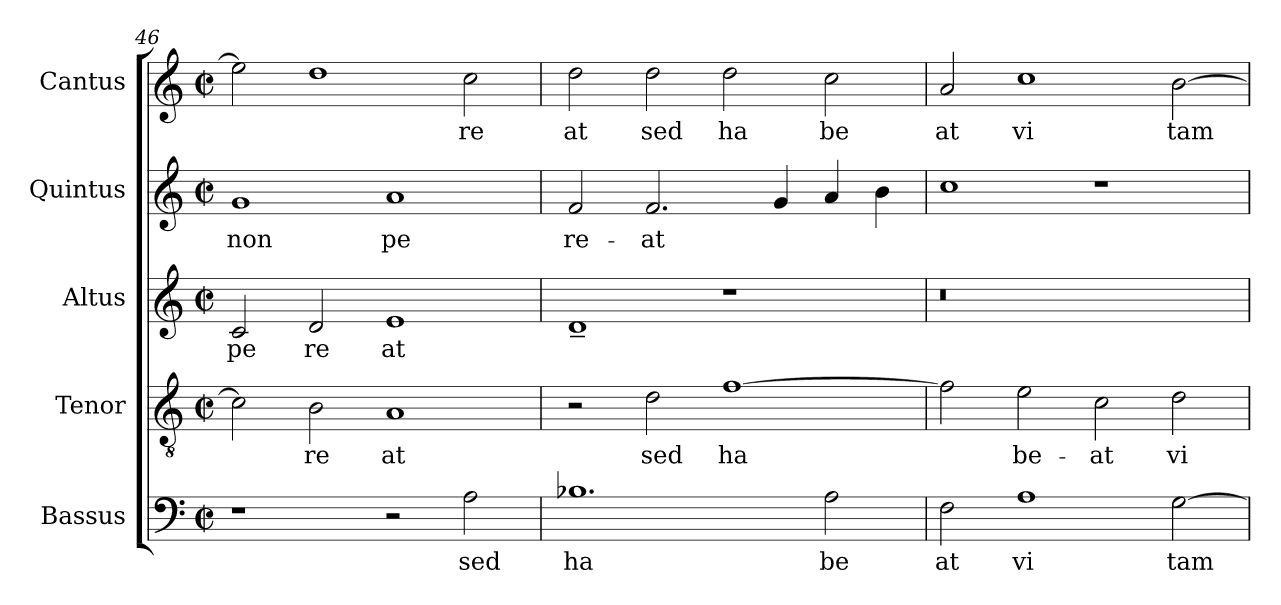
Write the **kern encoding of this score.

**kern	**text	**kern	**text	**kern	**text	**kern	**text	**kern	**text
*part5	*part5	*part4	*part4	*part3	*part3	*part2	*part2	*part1	*part1
*staff5	*staff5	*staff4	*staff4	*staff3	*staff3	*staff2	*staff2	*staff1	*staff1
*I"Bassus	*	*I"Tenor	*	*I"Altus	*	*I"Quintus	*	*I"Cantus	*
*clefF4	*	*clefGv2	*	*clefG2	*	*clefG2	*	*clefG2	*
*k[]	*	*k[]	*	*k[]	*	*k[]	*	*k[]	*
*C:	*	*C:	*	*C:	*	*C:	*	*C:	*
*M2/2	*	*M2/2	*	*M2/2	*	*M2/2	*	*M2/2	*
*met(c|)	*	*met(c|)	*	*met(c|)	*	*met(c|)	*	*met(c|)	*
=46	=46	=46	=46	=46	=46	=46	=46	=46	=46
!	!	!	!LO:LY:b:cj	!	!LO:LY:b:cj	!	!LO:LY:b:cj	!	!LO:LY:b:cj
1r	.	2c\]	.	2c/	pe	1g	non	2ee\]	.
!	!	!	!LO:LY:b:cj	!	!LO:LY:b:cj	!	!	!	!LO:LY:b:cj
.	.	2B\	re	2d/	re	.	.	1dd	.
!	!	!	!LO:LY:b:cj	!	!LO:LY:b:cj	!	!LO:LY:b:cj	!	!
2r	.	1A	at	1e	at	1a	pe	.	.
!	!LO:LY:b:cj	!	!	!	!	!	!	!	!LO:LY:b:cj
2A\	sed	.	.	.	.	.	.	2cc\	re
!!LO:PB:g=z
=47	=47	=47	=47	=47	=47	=47	=47	=47	=47
!	!LO:LY:b:cj	!	!	!	!LO:LY:b:cj	!	!LO:LY:b:cj	!	!LO:LY:b:cj
1.B-	ha	2r	.	1d~<	.	2f/	re-	2dd\	at
!	!	!	!LO:LY:b:cj	!	!	!	!LO:LY:b:cj	!	!LO:LY:b:cj
.	.	2d\	sed	.	.	2.f/	-at	2dd\	sed
!	!	!	!LO:LY:b:cj	!	!	!	!	!	!LO:LY:b:cj
.	.	[>1f	ha-	1r	.	.	.	2dd\	ha
!	!	!	!	!	!	!	!LO:LY:b:cj	!	!
.	.	.	.	.	.	4g/	.	.	.
!	!LO:LY:b:cj	!	!	!	!	!	!LO:LY:b:cj	!	!LO:LY:b:cj
2A\	be	.	.	.	.	4a/	.	2cc\	be
!	!	!	!	!	!	!	!LO:LY:b:cj	!	!
.	.	.	.	.	.	4b\	.	.	.
=48	=48	=48	=48	=48	=48	=48	=48	=48	=48
!	!LO:LY:b:cj	!	!LO:LY:b:cj	!	!	!	!LO:LY:b:cj	!	!LO:LY:b:cj
2F\	at	2f\]	--	0r	.	1cc	.	2a/	at
!	!LO:LY:b:cj	!	!LO:LY:b:cj	!	!	!	!	!	!LO:LY:b:cj
1A	vi	2e\	-be-	.	.	.	.	1cc	vi
!	!	!	!LO:LY:b:cj	!	!	!	!	!	!
.	.	2c\	-at	.	.	1r	.	.	.
!	!LO:LY:b:cj	!	!LO:LY:b:cj	!	!	!	!	!	!LO:LY:b:cj
[>2G\	tam	2d\	vi-	.	.	.	.	[>2b\	tam
=	=	=	=	=	=	=	=	=	=
*-	*-	*-	*-	*-	*-	*-	*-	*-	*-
